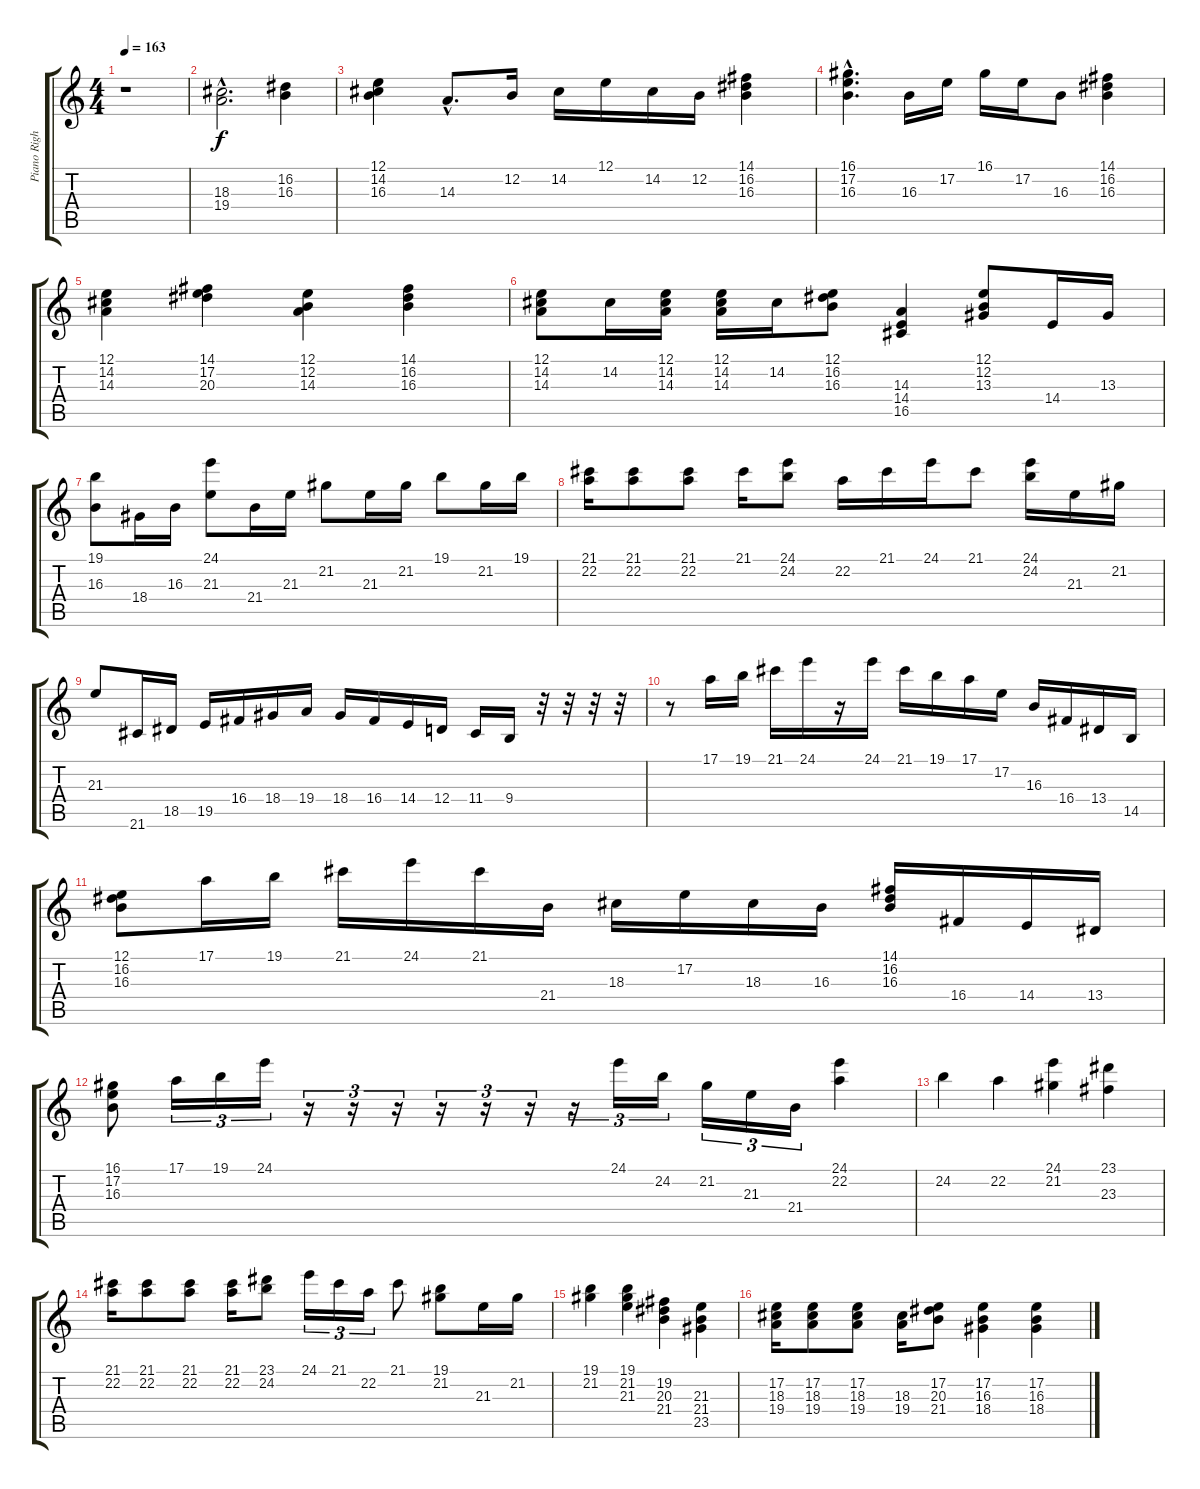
\track ("Piano Right Hand" "Piano Righ") {instrument acousticgrandpiano}
\staff {score tabs}
\tuning (E4 B3 G3 D3 A2 E2) {hide}
\ts (4 4)
\tempo 163
\clef g2
\ks c
r.1{dy f} |
(18.3{hac} 19.4{hac}).2{d} (16.2 16.3).4 |
(12.1 14.2 16.3).4 14.3{hac}.8{d} 12.2.16 14.2.16 12.1.16 14.2.16 12.2.16 (14.1 16.2 16.3).4 |
(16.1{hac} 17.2{hac} 16.3{hac}).4{d} 16.3.16 17.2.16 16.1.16 17.2.16 16.3.8 (14.1 16.2 16.3).4 |
(12.1 14.2 14.3).4 (14.1 17.2 20.3).4 (12.1 12.2 14.3).4 (14.1 16.2 16.3).4 |
(12.1 14.2 14.3).8 14.2.16 (12.1 14.2 14.3).16 (12.1 14.2 14.3).16 14.2.16 (12.1 16.2 16.3).8 (14.3 14.4 16.5).4 (12.1 12.2 13.3).8 14.4.16 13.3.16 |
(19.1 16.3).8 18.4.16 16.3.16 (24.1 21.3).8 21.4.16 21.3.16 21.2.8 21.3.16 21.2.16 19.1.8 21.2.16 19.1.16 |
(21.1 22.2).16 (21.1 22.2).8 (21.1 22.2).8 21.1.16 (24.1 24.2).8 22.2.16 21.1.16 24.1.16 21.1.8 (24.1 24.2).16 21.3.16 21.2.16 |
21.3.8 21.6.16 18.5.16 19.5.16 16.4.16 18.4.16 19.4.16 18.4.16 16.4.16 14.4.16 12.4.16 11.4.16 9.4.16 r.32 r.32 r.32 r.32 |
r.8 17.1.16 19.1.16 21.1.16 24.1.16 r.16 24.1.16 21.1.16 19.1.16 17.1.16 17.2.16 16.3.16 16.4.16 13.4.16 14.5.16 |
(12.1 16.2 16.3).8 17.1.16 19.1.16 21.1.16 24.1.16 21.1.16 21.4.16 18.3.16 17.2.16 18.3.16 16.3.16 (14.1 16.2 16.3).16 16.4.16 14.4.16 13.4.16 |
(16.1 17.2 16.3).8 17.1.16{tu (3 2)} 19.1.16{tu (3 2)} 24.1.16{tu (3 2)} r.16{tu (3 2)} r.16{tu (3 2)} r.16{tu (3 2)} r.16{tu (3 2)} r.16{tu (3 2)} r.16{tu (3 2)} r.16{tu (3 2)} 24.1.16{tu (3 2)} 24.2.16{tu (3 2)} 21.2.16{tu (3 2)} 21.3.16{tu (3 2)} 21.4.16{tu (3 2)} (24.1 22.2).4 |
24.2.4 22.2.4 (24.1 21.2).4 (23.1 23.3).4 |
(21.1 22.2).16 (21.1 22.2).8 (21.1 22.2).8 (21.1 22.2).16 (23.1 24.2).8 24.1.16{tu (3 2)} 21.1.16{tu (3 2)} 22.2.16{tu (3 2)} 21.1.8 (19.1 21.2).8 21.3.16 21.2.16 |
(19.1 21.2).4 (19.1 21.2 21.3).4 (19.2 20.3 21.4).4 (21.3 21.4 23.5).4 |
(17.2 18.3 19.4).16 (17.2 18.3 19.4).8 (17.2 18.3 19.4).8 (18.3 19.4).16 (17.2 20.3 21.4).8 (17.2 16.3 18.4).4 (17.2 16.3 18.4).4
